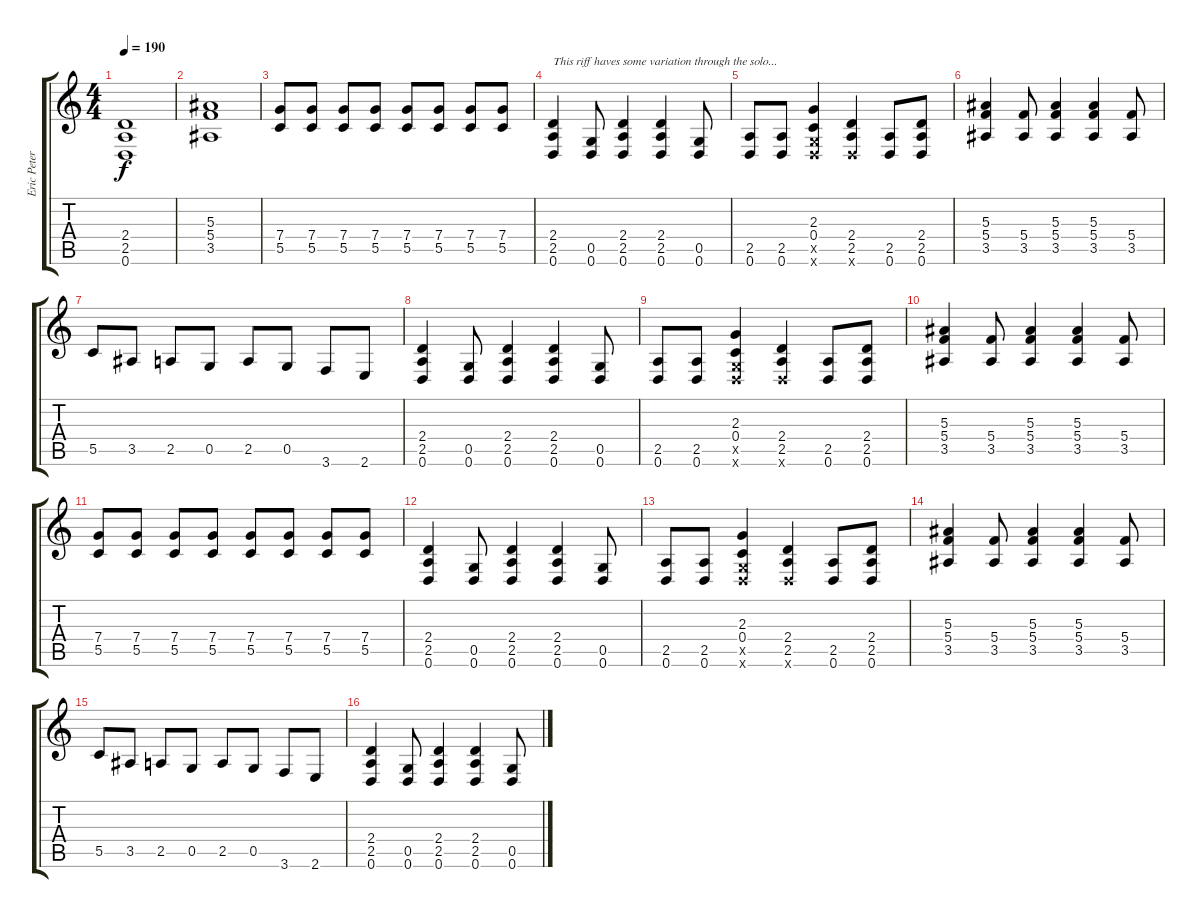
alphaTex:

\track ("Eric Peterson - Rythm Guitar" "Eric Peter") {instrument overdrivenguitar}
\staff {score tabs}
\tuning (D4 A3 F3 C3 G2 D2) {hide}
\ts (4 4)
\tempo 190
\clef g2
\ks c
(2.4{t} 2.5{t} 0.6{t}).1{dy f} |
(5.3 5.4 3.5).1 |
(7.4 5.5).8 (7.4 5.5).8 (7.4 5.5).8 (7.4 5.5).8 (7.4 5.5).8 (7.4 5.5).8 (7.4 5.5).8 (7.4 5.5).8 |
(2.4 2.5 0.6).4{txt "This riff haves some variation through the solo..."} (0.5 0.6).8 (2.4 2.5 0.6).4 (2.4 2.5 0.6).4 (0.5 0.6).8 |
(2.5 0.6).8 (2.5 0.6).8 (2.3 0.4 0.5{x} 0.6{x}).4 (2.4 2.5 0.6{x}).4 (2.5 0.6).8 (2.4 2.5 0.6).8 |
(5.3 5.4 3.5).4 (5.4 3.5).8 (5.3 5.4 3.5).4 (5.3 5.4 3.5).4 (5.4 3.5).8 |
5.5.8 3.5.8 2.5.8 0.5.8 2.5.8 0.5.8 3.6.8 2.6.8 |
(2.4 2.5 0.6).4 (0.5 0.6).8 (2.4 2.5 0.6).4 (2.4 2.5 0.6).4 (0.5 0.6).8 |
(2.5 0.6).8 (2.5 0.6).8 (2.3 0.4 0.5{x} 0.6{x}).4 (2.4 2.5 0.6{x}).4 (2.5 0.6).8 (2.4 2.5 0.6).8 |
(5.3 5.4 3.5).4 (5.4 3.5).8 (5.3 5.4 3.5).4 (5.3 5.4 3.5).4 (5.4 3.5).8 |
(7.4 5.5).8 (7.4 5.5).8 (7.4 5.5).8 (7.4 5.5).8 (7.4 5.5).8 (7.4 5.5).8 (7.4 5.5).8 (7.4 5.5).8 |
(2.4 2.5 0.6).4 (0.5 0.6).8 (2.4 2.5 0.6).4 (2.4 2.5 0.6).4 (0.5 0.6).8 |
(2.5 0.6).8 (2.5 0.6).8 (2.3 0.4 0.5{x} 0.6{x}).4 (2.4 2.5 0.6{x}).4 (2.5 0.6).8 (2.4 2.5 0.6).8 |
(5.3 5.4 3.5).4 (5.4 3.5).8 (5.3 5.4 3.5).4 (5.3 5.4 3.5).4 (5.4 3.5).8 |
5.5.8 3.5.8 2.5.8 0.5.8 2.5.8 0.5.8 3.6.8 2.6.8 |
(2.4 2.5 0.6).4 (0.5 0.6).8 (2.4 2.5 0.6).4 (2.4 2.5 0.6).4 (0.5 0.6).8
